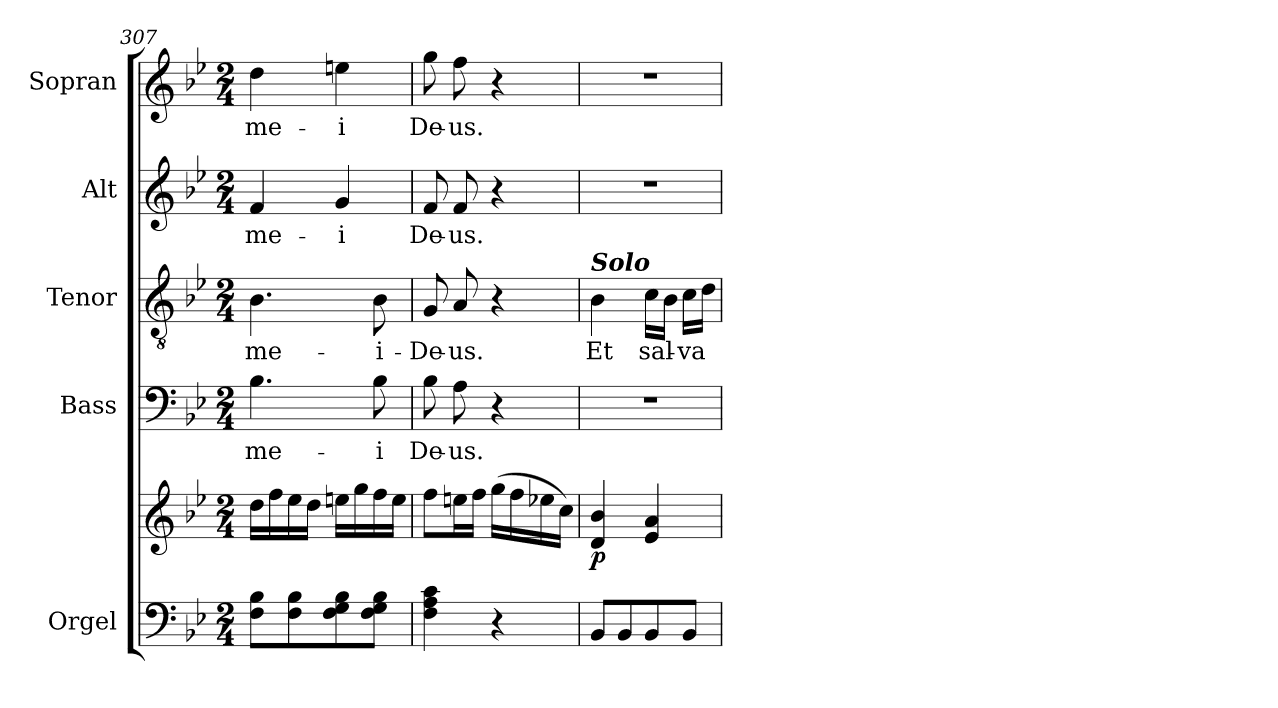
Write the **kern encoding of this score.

**kern	**kern	**dynam	**kern	**text	**kern	**text	**kern	**text	**kern	**text
*part5	*part5	*part5	*part4	*part4	*part3	*part3	*part2	*part2	*part1	*part1
*staff6	*staff5	*staff5/6	*staff4	*staff4	*staff3	*staff3	*staff2	*staff2	*staff1	*staff1
*I"Orgel	*	*	*I"Bass	*	*I"Tenor	*	*I"Alt	*	*I"Sopran	*
*I'Org.	*	*	*I'B.	*	*I'T.	*	*I'A.	*	*I'S.	*
!!LO:PB:g=z
*clefF4	*clefG2	*	*clefF4	*	*clefGv2	*	*clefG2	*	*clefG2	*
*k[b-e-]	*k[b-e-]	*	*k[b-e-]	*	*k[b-e-]	*	*k[b-e-]	*	*k[b-e-]	*
*B-:	*B-:	*	*B-:	*	*B-:	*	*B-:	*	*B-:	*
*M2/4	*M2/4	*	*M2/4	*	*M2/4	*	*M2/4	*	*M2/4	*
=307	=307	=307	=307	=307	=307	=307	=307	=307	=307	=307
!	!	!	!	!LO:LY:b	!	!LO:LY:b	!	!LO:LY:b	!	!LO:LY:b
8F\ 8B-\L	16dd\LL	.	4.B-\	me-	4.B-\	me-	4f/	me-	4dd\	me-
.	16ff\	.	.	.	.	.	.	.	.	.
8F\ 8B-\	16ee-\	.	.	.	.	.	.	.	.	.
.	16dd\JJ	.	.	.	.	.	.	.	.	.
!	!	!	!	!	!	!	!	!LO:LY:b	!	!LO:LY:b
8F\ 8G\ 8B-\	16een\LL	.	.	.	.	.	4g/	-i	4een\	-i
.	16gg\	.	.	.	.	.	.	.	.	.
!	!	!	!	!LO:LY:b	!	!LO:LY:b	!	!	!	!
8F\ 8G\ 8B-\J	16ff\	.	8B-\	-i	8B-\	-i-	.	.	.	.
.	16ee\JJ	.	.	.	.	.	.	.	.	.
=308	=308	=308	=308	=308	=308	=308	=308	=308	=308	=308
!	!	!	!	!LO:LY:b	!	!LO:LY:b	!	!LO:LY:b	!	!LO:LY:b
4F\ 4A\ 4c\	8ff\L	.	8B-\	De-	8G/	-De-	8f/	De-	8gg\	De-
!	!	!	!	!LO:LY:b	!	!LO:LY:b	!	!LO:LY:b	!	!LO:LY:b
.	16een\L	.	8A\	-us.	8A/	-us.	8f/	-us.	8ff\	-us.
.	16ff\JJ	.	.	.	.	.	.	.	.	.
4r	(>16gg\LL	.	4r	.	4r	.	4r	.	4r	.
.	16ff\	.	.	.	.	.	.	.	.	.
.	16ee-X\	.	.	.	.	.	.	.	.	.
.	16cc\JJ)	.	.	.	.	.	.	.	.	.
=309	=309	=309	=309	=309	=309	=309	=309	=309	=309	=309
!	!	!	!	!	!LO:TX:a:Bi:t=Solo	!	!	!	!	!
!	!	!LO:DY:b	!	!	!	!LO:LY:b	!	!	!	!
8BB-/L	4d/ 4b-/	p	2r	.	4B-\	Et	2r	.	2r	.
8BB-/	.	.	.	.	.	.	.	.	.	.
!	!	!	!	!	!	!LO:LY:b	!	!	!	!
8BB-/	4e-/ 4a/	.	.	.	16c\LL	sal-	.	.	.	.
.	.	.	.	.	16B-\JJ	.	.	.	.	.
!	!	!	!	!	!	!LO:LY:b	!	!	!	!
8BB-/J	.	.	.	.	16c\LL	-va	.	.	.	.
.	.	.	.	.	16d\JJ	.	.	.	.	.
=	=	=	=	=	=	=	=	=	=	=
*-	*-	*-	*-	*-	*-	*-	*-	*-	*-	*-
